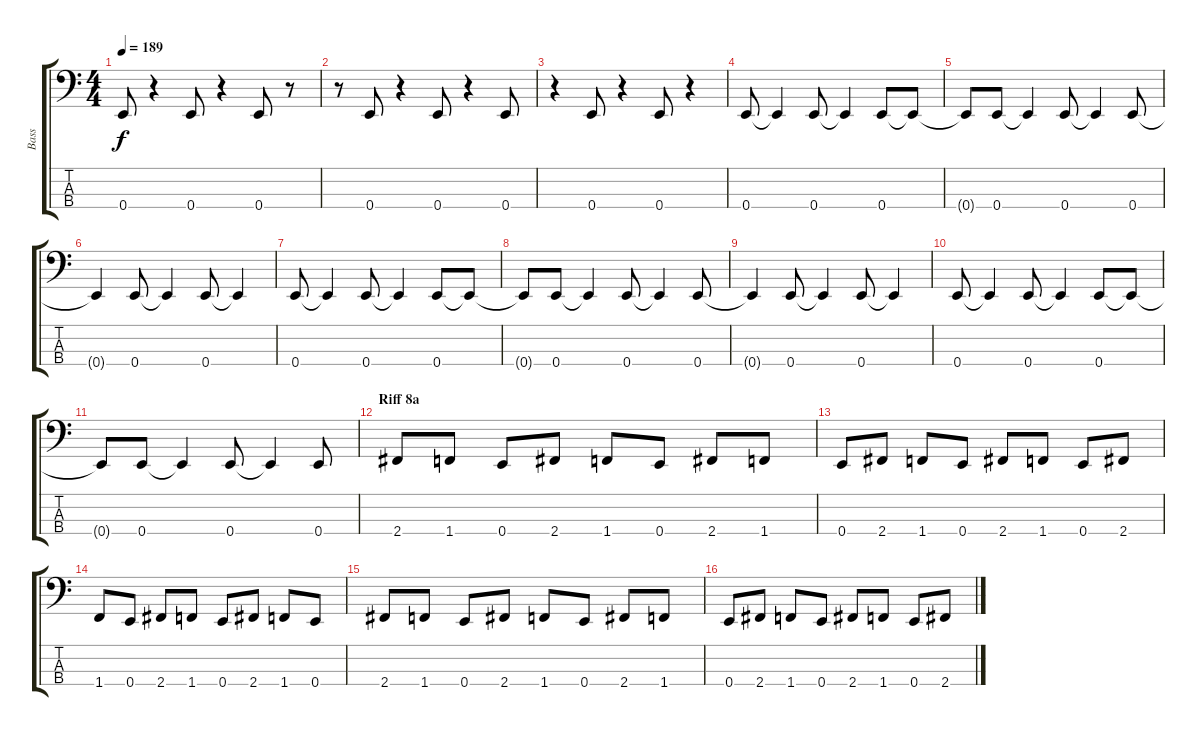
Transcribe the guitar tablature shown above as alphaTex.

\track ("Bass" "Bass") {instrument electricbassfinger}
\staff {score tabs}
\tuning (G2 D2 A1 E1) {hide}
\ts (4 4)
\tempo 189
\clef f4
\ks c
0.4.8{dy f} r.4 0.4.8 r.4 0.4.8 r.8 |
r.8 0.4.8 r.4 0.4.8 r.4 0.4.8 |
r.4 0.4.8 r.4 0.4.8 r.4 |
0.4.8 0.4{t}.4 0.4.8 0.4{t}.4 0.4.8 0.4{t}.8 |
0.4{t}.8 0.4.8 0.4{t}.4 0.4.8 0.4{t}.4 0.4.8 |
0.4{t}.4 0.4.8 0.4{t}.4 0.4.8 0.4{t}.4 |
0.4.8 0.4{t}.4 0.4.8 0.4{t}.4 0.4.8 0.4{t}.8 |
0.4{t}.8 0.4.8 0.4{t}.4 0.4.8 0.4{t}.4 0.4.8 |
0.4{t}.4 0.4.8 0.4{t}.4 0.4.8 0.4{t}.4 |
0.4.8 0.4{t}.4 0.4.8 0.4{t}.4 0.4.8 0.4{t}.8 |
0.4{t}.8 0.4.8 0.4{t}.4 0.4.8 0.4{t}.4 0.4.8 |
\section ("" "Riff 8a")
2.4.8 1.4.8 0.4.8 2.4.8 1.4.8 0.4.8 2.4.8 1.4.8 |
0.4.8 2.4.8 1.4.8 0.4.8 2.4.8 1.4.8 0.4.8 2.4.8 |
1.4.8 0.4.8 2.4.8 1.4.8 0.4.8 2.4.8 1.4.8 0.4.8 |
2.4.8 1.4.8 0.4.8 2.4.8 1.4.8 0.4.8 2.4.8 1.4.8 |
0.4.8 2.4.8 1.4.8 0.4.8 2.4.8 1.4.8 0.4.8 2.4.8
